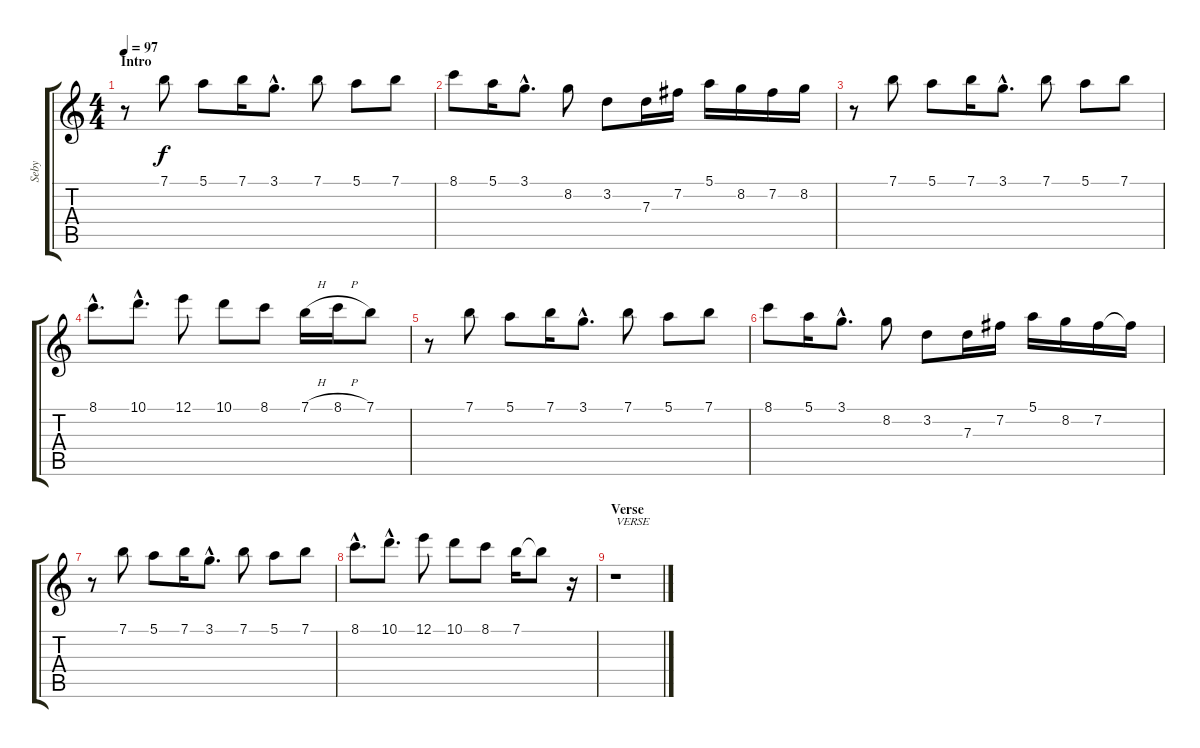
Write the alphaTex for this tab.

\track ("Seby" "Seby") {instrument distortionguitar}
\staff {score tabs}
\tuning (E4 B3 G3 D3 A2 E2) {hide}
\ts (4 4)
\section ("" "Intro")
\tempo 97
\clef g2
\ks c
r.8{dy f instrument distortionguitar} 7.1.8 5.1.8 7.1.16 3.1{hac}.8{d} 7.1.8 5.1.8 7.1.8 |
8.1.8 5.1.16 3.1{hac}.8{d} 8.2.8 3.2.8 7.3.16 7.2.16 5.1.16 8.2.16 7.2.16 8.2.16 |
r.8 7.1.8 5.1.8 7.1.16 3.1{hac}.8{d} 7.1.8 5.1.8 7.1.8 |
8.1{hac}.8{d} 10.1{hac}.8{d} 12.1.8 10.1.8 8.1.8 7.1{h}.16 8.1{h}.16 7.1.8 |
r.8 7.1.8 5.1.8 7.1.16 3.1{hac}.8{d} 7.1.8 5.1.8 7.1.8 |
8.1.8 5.1.16 3.1{hac}.8{d} 8.2.8 3.2.8 7.3.16 7.2.16 5.1.16 8.2.16 7.2.16 7.2{t}.16 |
r.8 7.1.8 5.1.8 7.1.16 3.1{hac}.8{d} 7.1.8 5.1.8 7.1.8 |
8.1{hac}.8{d} 10.1{hac}.8{d} 12.1.8 10.1.8 8.1.8 7.1.16 7.1{t}.8 r.16 |
\section ("" "Verse")
r.1{txt "VERSE"}
